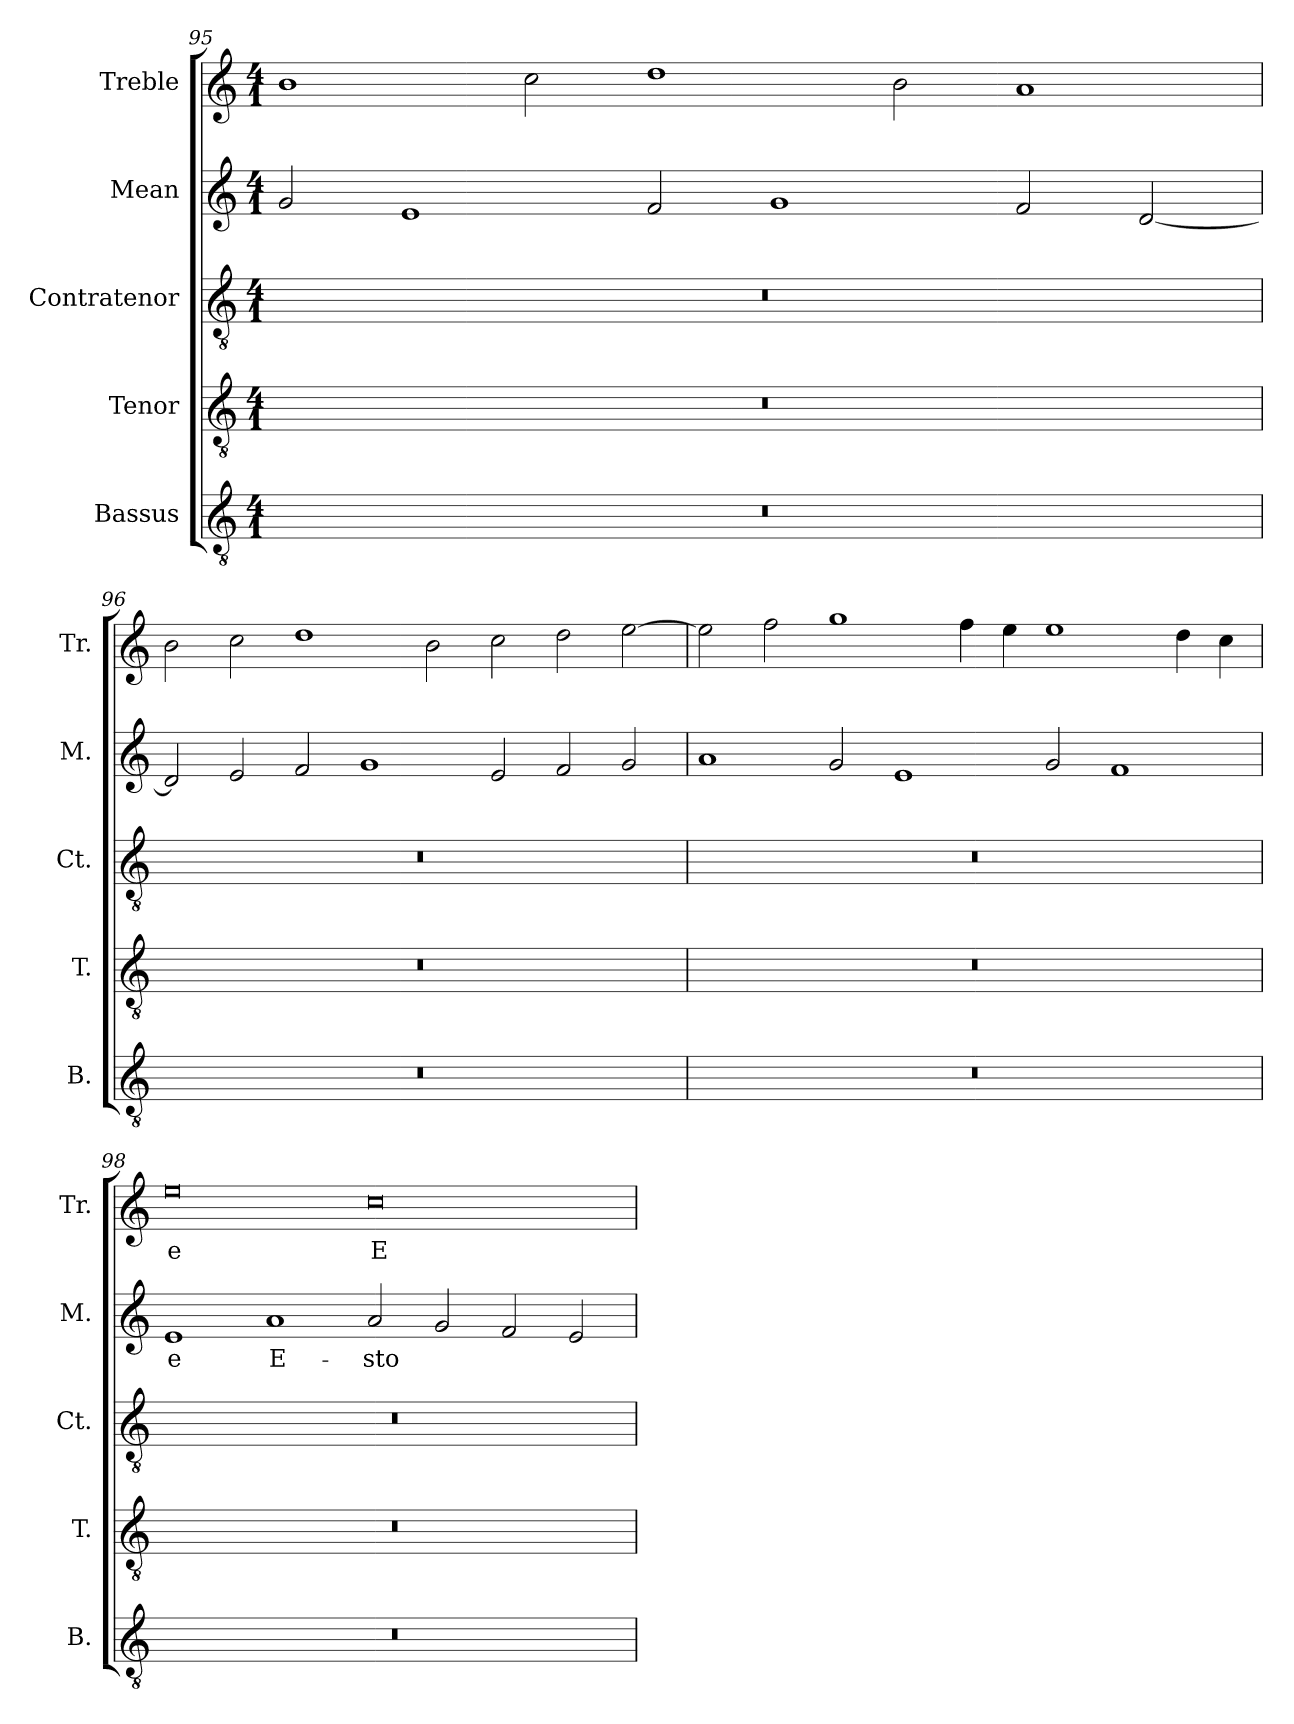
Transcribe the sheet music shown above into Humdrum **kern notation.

**kern	**kern	**kern	**kern	**text	**kern	**text
*part5	*part4	*part3	*part2	*part2	*part1	*part1
*staff5	*staff4	*staff3	*staff2	*staff2	*staff1	*staff1
*I"Bassus	*I"Tenor	*I"Contratenor	*I"Mean	*	*I"Treble	*
*I'B.	*I'T.	*I'Ct.	*I'M.	*	*I'Tr.	*
!!LO:LB:g=z
*clefGv2	*clefGv2	*clefGv2	*clefG2	*	*clefG2	*
*ITrd7c12	*ITrd7c12	*ITrd7c12	*	*	*	*
*k[]	*k[]	*k[]	*k[]	*	*k[]	*
*	*	*C:	*C:	*	*C:	*
*M4/1	*M4/1	*M4/1	*M4/1	*	*M4/1	*
=95	=95	=95	=95	=95	=95	=95
!LO:N:vis=1	!LO:N:vis=1	!LO:N:vis=1	!	!	!	!
00r	00r	00r	2gi/	.	1bi	.
.	.	.	1ei	.	.	.
.	.	.	.	.	2cci\	.
.	.	.	2fi/	.	1ddi	.
.	.	.	1gi	.	.	.
.	.	.	.	.	2bi\	.
.	.	.	2fi/	.	1ai	.
.	.	.	[<2di/	.	.	.
=96`	=96`	=96`	=96`	=96`	=96`	=96`
!LO:N:vis=1	!LO:N:vis=1	!LO:N:vis=1	!	!	!	!
00r	00r	00r	2di/]	.	2bi\	.
.	.	.	2ei/	.	2cci\	.
.	.	.	2fi/	.	1ddi	.
.	.	.	1gi	.	.	.
.	.	.	.	.	2bi\	.
.	.	.	2ei/	.	2cci\	.
.	.	.	2fi/	.	2ddi\	.
.	.	.	2gi/	.	[>2eei\	.
!!LO:LB:g=z
=97`	=97`	=97`	=97`	=97`	=97`	=97`
!LO:N:vis=1	!LO:N:vis=1	!LO:N:vis=1	!	!	!	!
00r	00r	00r	1ai	.	2eei\]	.
.	.	.	.	.	2ffi\	.
.	.	.	2gi/	.	1ggi	.
.	.	.	1ei	.	.	.
.	.	.	.	.	4ffi\	.
.	.	.	.	.	4eei\	.
.	.	.	2gi/	.	1eei	.
.	.	.	1fi	.	.	.
.	.	.	.	.	4ddi\	.
.	.	.	.	.	4cci\	.
=98`	=98`	=98`	=98`	=98`	=98`	=98`
!LO:N:vis=1	!LO:N:vis=1	!LO:N:vis=1	!	!	!	!
!	!	!	!	!LO:LY:b:color=#000000	!	!
!	!	!	!	!	!	!LO:LY:b:color=#000000
00r	00r	00r	1ei	-e	0eei	-e
!	!	!	!	!LO:LY:b:color=#000000	!	!
.	.	.	1ai	E-	.	.
!	!	!	!	!LO:LY:b:color=#000000	!	!
!	!	!	!	!	!	!LO:LY:b:color=#000000
.	.	.	2ai/	-sto	0cci	E-
.	.	.	2gi/	.	.	.
.	.	.	2fi/	.	.	.
.	.	.	2ei/	.	.	.
=`	=`	=`	=`	=`	=`	=`
*-	*-	*-	*-	*-	*-	*-
